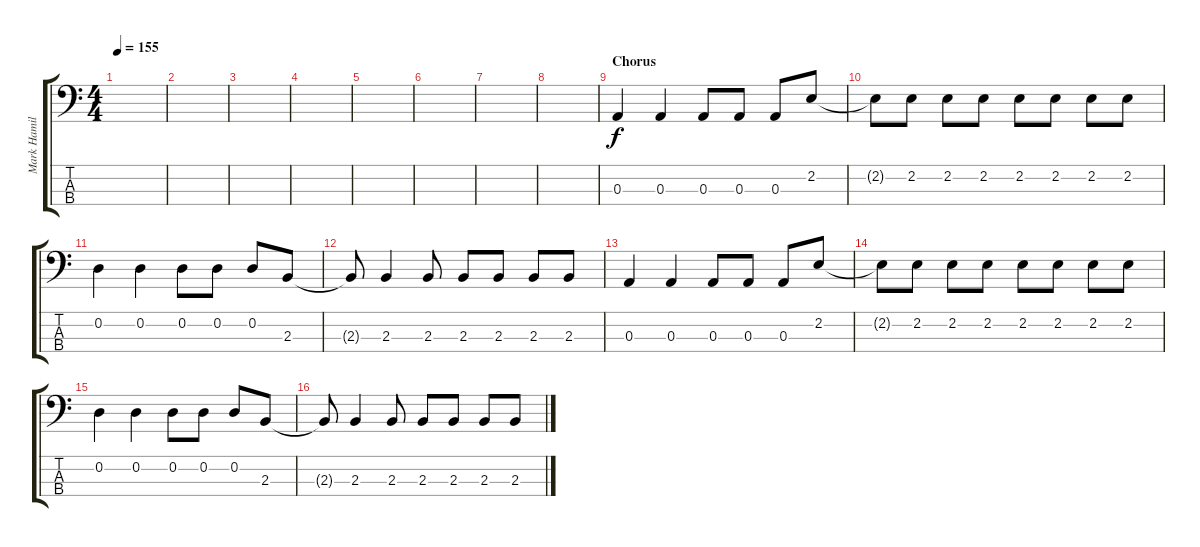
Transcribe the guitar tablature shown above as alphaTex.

\track ("Mark Hamilton" "Mark Hamil") {instrument electricbasspick}
\staff {score tabs}
\tuning (G2 D2 A1 E1) {hide}
\ts (4 4)
\tempo 155
\clef f4
\ks c
|
|
|
|
|
|
|
|
\section ("" "Chorus")
0.3.4 0.3.4 0.3.8 0.3.8 0.3.8 2.2.8 |
2.2{t}.8 2.2.8 2.2.8 2.2.8 2.2.8 2.2.8 2.2.8 2.2.8 |
0.2.4 0.2.4 0.2.8 0.2.8 0.2.8 2.3.8 |
2.3{t}.8 2.3.4 2.3.8 2.3.8 2.3.8 2.3.8 2.3.8 |
0.3.4 0.3.4 0.3.8 0.3.8 0.3.8 2.2.8 |
2.2{t}.8 2.2.8 2.2.8 2.2.8 2.2.8 2.2.8 2.2.8 2.2.8 |
0.2.4 0.2.4 0.2.8 0.2.8 0.2.8 2.3.8 |
2.3{t}.8 2.3.4 2.3.8 2.3.8 2.3.8 2.3.8 2.3.8
